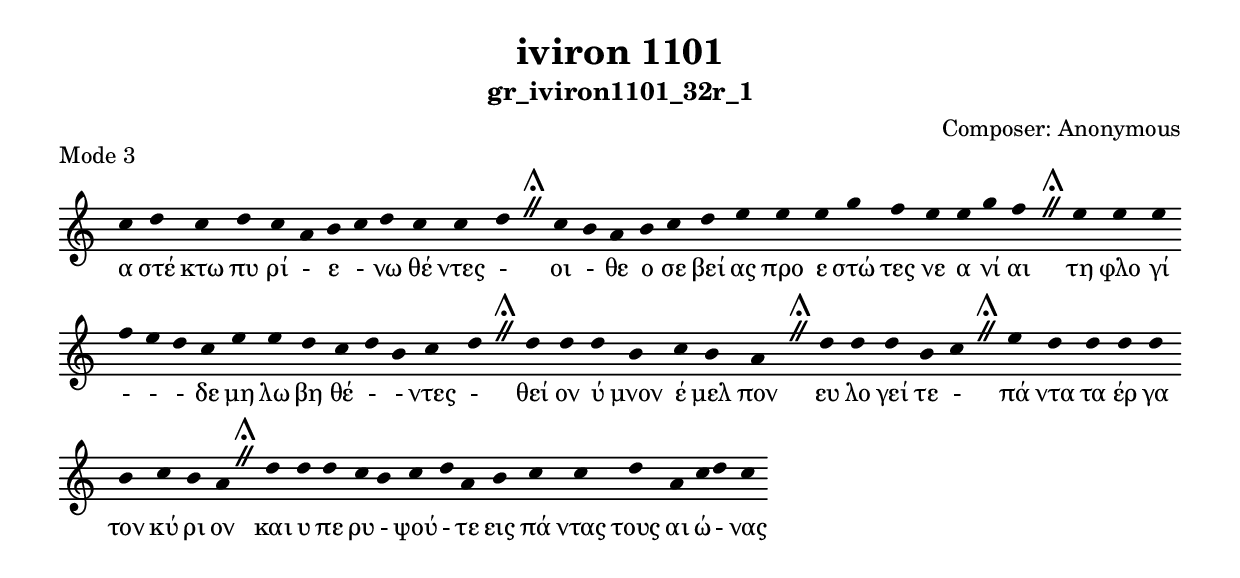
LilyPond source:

\include "gregorian.ly"

	\header {
 	  title = "iviron 1101"
	  subtitle = "gr_iviron1101_32r_1"
	  composer = "Composer: Αnonymous"
	  piece = "Mode 3"
	}

	chant = {
	  c''4 d''4 c''4 d''4 c''4 a'4 b'4 c''4 d''4 c''4 c''4 d''4 \divisioMaior
 c''4 b'4 a'4 b'4 c''4 d''4 e''4 e''4 e''4 g''4 f''4 e''4 e''4 g''4 f''4 \divisioMaior
 e''4 e''4 e''4 f''4 e''4 d''4 c''4 e''4 e''4 d''4 c''4 d''4 b'4 c''4 d''4 \divisioMaior
 d''4 d''4 d''4 b'4 c''4 b'4 a'4 \divisioMaior
 d''4 d''4 d''4 b'4 c''4 \divisioMaior
 e''4 d''4 d''4 d''4 d''4 b'4 c''4 b'4 a'4 \divisioMaior
 d''4 d''4 d''4 c''4 b'4 c''4 d''4 a'4 b'4 c''4 c''4 d''4 a'4 c''4 d''4 c''4\finalis
	}

	verba = \lyricmode {α στέ κτω πυ ρί - ε - νω θέ ντες - 
οι - θε ο σε βεί ας προ ε στώ τες νε α νί αι 
τη φλο γί -  -  - δε μη λω βη θέ -  - ντες - 
θεί ον ύ μνον έ μελ πον 
ευ λο γεί τε - 
πά ντα τα έρ γα τον κύ ρι ον 
και υ πε ρυ - ψού - τε εις πά ντας τους αι ώ - νας 
	}


	\score {
	  \new Staff <<
	  \new Voice = "melody" \chant
	  \new Lyrics = "one" \lyricsto melody \verba
	  >>
	  \layout {
	    \context {
	      \Staff
	      \remove "Time_signature_engraver"
	      \remove "Bar_engraver"
	    }
	    \context {
	      \Voice
	      \remove "Stem_engraver"
	    }
	  }
	}